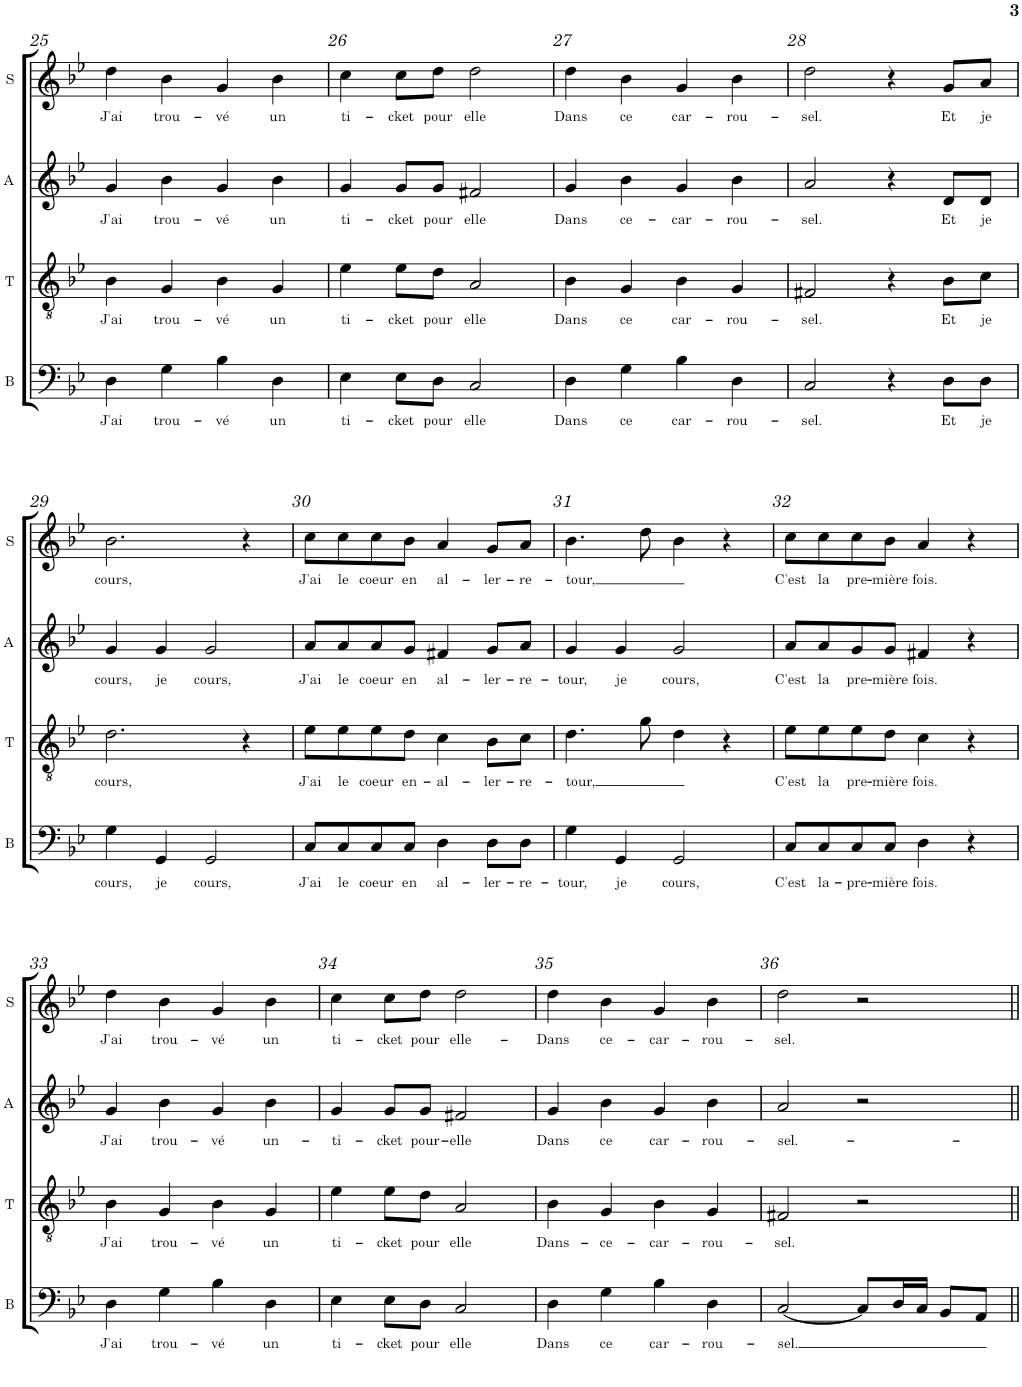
**kern	**text	**kern	**text	**kern	**text	**kern	**text
*part4	*part4	*part3	*part3	*part2	*part2	*part1	*part1
*staff4	*staff4	*staff3	*staff3	*staff2	*staff2	*staff1	*staff1
*I"Basse	*	*I"Ténor	*	*I"Alto	*	*I"Soprano	*
*I'B	*	*I'T	*	*I'A	*	*I'S	*
!!LO:PB:g=z
*clefF4	*	*clefGv2	*	*clefG2	*	*clefG2	*
*	*	*Trd1c2	*	*Trd4c7	*	*	*
*k[b-e-]	*	*k[b-e-]	*	*k[b-e-]	*	*k[b-e-]	*
*g:	*	*g:	*	*g:	*	*g:	*
*M4/4	*	*M4/4	*	*M4/4	*	*M4/4	*
*met(c)	*	*met(c)	*	*met(c)	*	*met(c)	*
=25	=25	=25	=25	=25	=25	=25	=25
!	!LO:LY:b	!	!LO:LY:b	!	!LO:LY:b	!	!LO:LY:b
4D\	J'ai	4B-\	J'ai	4g/	J'ai	4dd\	J'ai
!	!LO:LY:b	!	!LO:LY:b	!	!LO:LY:b	!	!LO:LY:b
4G\	trou-	4G/	trou-	4b-\	trou-	4b-\	trou-
!	!LO:LY:b	!	!LO:LY:b	!	!LO:LY:b	!	!LO:LY:b
4B-\	-vé	4B-\	-vé	4g/	-vé	4g/	-vé
!	!LO:LY:b	!	!LO:LY:b	!	!LO:LY:b	!	!LO:LY:b
4D\	un	4G/	un	4b-\	un	4b-\	un
=26	=26	=26	=26	=26	=26	=26	=26
!	!LO:LY:b	!	!LO:LY:b	!	!LO:LY:b	!	!LO:LY:b
4E-\	ti-	4e-\	ti-	4g/	ti-	4cc\	ti-
!	!LO:LY:b	!	!LO:LY:b	!	!LO:LY:b	!	!LO:LY:b
8E-\L	-cket	8e-\L	-cket	8g/L	-cket	8cc\L	-cket
!	!LO:LY:b	!	!LO:LY:b	!	!LO:LY:b	!	!LO:LY:b
8D\J	pour	8d\J	pour	8g/J	pour	8dd\J	pour
!	!LO:LY:b	!	!LO:LY:b	!	!LO:LY:b	!	!LO:LY:b
2C/	elle	2A/	elle	2f#X/	elle	2dd\	elle
=27	=27	=27	=27	=27	=27	=27	=27
!	!LO:LY:b	!	!LO:LY:b	!	!LO:LY:b	!	!LO:LY:b
4D\	Dans	4B-\	Dans	4g/	Dans	4dd\	Dans
!	!LO:LY:b	!	!LO:LY:b	!	!LO:LY:b	!	!LO:LY:b
4G\	ce	4G/	ce	4b-\	ce-	4b-\	ce
!	!LO:LY:b	!	!LO:LY:b	!	!LO:LY:b	!	!LO:LY:b
4B-\	car-	4B-\	car-	4g/	-car-	4g/	car-
!	!LO:LY:b	!	!LO:LY:b	!	!LO:LY:b	!	!LO:LY:b
4D\	-rou-	4G/	-rou-	4b-\	-rou-	4b-\	-rou-
=28	=28	=28	=28	=28	=28	=28	=28
!	!LO:LY:b	!	!LO:LY:b	!	!LO:LY:b	!	!LO:LY:b
2C/	-sel.	2F#X/	-sel.	2a/	-sel.	2dd\	-sel.
4r	.	4r	.	4r	.	4r	.
!	!LO:LY:b	!	!LO:LY:b	!	!LO:LY:b	!	!LO:LY:b
8D\L	Et	8B-\L	Et	8d/L	Et	8g/L	Et
!	!LO:LY:b	!	!LO:LY:b	!	!LO:LY:b	!	!LO:LY:b
8D\J	je	8c\J	je	8d/J	je	8a/J	je
!!LO:LB:g=z
=29	=29	=29	=29	=29	=29	=29	=29
!	!LO:LY:b	!	!LO:LY:b	!	!LO:LY:b	!	!LO:LY:b
4G\	cours,	2.d\	cours,	4g/	cours,	2.b-\	cours,
!	!LO:LY:b	!	!	!	!LO:LY:b	!	!
4GG/	je	.	.	4g/	je	.	.
!	!LO:LY:b	!	!	!	!LO:LY:b	!	!
2GG/	cours,	.	.	2g/	cours,	.	.
.	.	4r	.	.	.	4r	.
=30	=30	=30	=30	=30	=30	=30	=30
!	!LO:LY:b	!	!LO:LY:b	!	!LO:LY:b	!	!LO:LY:b
8C/L	J'ai	8e-\L	J'ai	8a/L	J'ai	8cc\L	J'ai
!	!LO:LY:b	!	!LO:LY:b	!	!LO:LY:b	!	!LO:LY:b
8C/	le	8e-\	le	8a/	le	8cc\	le
!	!LO:LY:b	!	!LO:LY:b	!	!LO:LY:b	!	!LO:LY:b
8C/	coeur	8e-\	coeur	8a/	coeur	8cc\	coeur
!	!LO:LY:b	!	!LO:LY:b	!	!LO:LY:b	!	!LO:LY:b
8C/J	en	8d\J	en-	8g/J	en	8b-\J	en
!	!LO:LY:b	!	!LO:LY:b	!	!LO:LY:b	!	!LO:LY:b
4D\	al-	4c\	-al-	4f#X/	al-	4a/	al-
!	!LO:LY:b	!	!LO:LY:b	!	!LO:LY:b	!	!LO:LY:b
8D\L	-ler-	8B-\L	-ler-	8g/L	-ler-	8g/L	-ler-
!	!LO:LY:b	!	!LO:LY:b	!	!LO:LY:b	!	!LO:LY:b
8D\J	-re-	8c\J	-re-	8a/J	-re-	8a/J	-re-
=31	=31	=31	=31	=31	=31	=31	=31
!	!LO:LY:b	!	!LO:LY:b	!	!LO:LY:b	!	!LO:LY:b
4G\	-tour,	4.d\	-tour,-	4g/	-tour,	4.b-\	-tour,
!	!LO:LY:b	!	!	!	!LO:LY:b	!	!
4GG/	je	.	.	4g/	je	.	.
.	.	8g\	.	.	.	8dd\	.
!	!LO:LY:b	!	!	!	!LO:LY:b	!	!
2GG/	cours,	4d\	.	2g/	cours,	4b-\	.
.	.	4r	.	.	.	4r	.
=32	=32	=32	=32	=32	=32	=32	=32
!	!LO:LY:b	!	!LO:LY:b	!	!LO:LY:b	!	!LO:LY:b
8C/L	C'est	8e-\L	-C'est	8a/L	C'est	8cc\L	C'est
!	!LO:LY:b	!	!LO:LY:b	!	!LO:LY:b	!	!LO:LY:b
8C/	la-	8e-\	la	8a/	la	8cc\	la
!	!LO:LY:b	!	!LO:LY:b	!	!LO:LY:b	!	!LO:LY:b
8C/	-pre-	8e-\	pre-	8g/	pre-	8cc\	pre-
!	!LO:LY:b	!	!LO:LY:b	!	!LO:LY:b	!	!LO:LY:b
8C/J	-mière	8d\J	-mière	8g/J	-mière	8b-\J	-mière
!	!LO:LY:b	!	!LO:LY:b	!	!LO:LY:b	!	!LO:LY:b
4D\	fois.	4c\	fois.	4f#X/	fois.	4a/	fois.
4r	.	4r	.	4r	.	4r	.
!!LO:LB:g=z
=33	=33	=33	=33	=33	=33	=33	=33
!	!LO:LY:b	!	!LO:LY:b	!	!LO:LY:b	!	!LO:LY:b
4D\	J'ai	4B-\	J'ai	4g/	J'ai	4dd\	J'ai
!	!LO:LY:b	!	!LO:LY:b	!	!LO:LY:b	!	!LO:LY:b
4G\	trou-	4G/	trou-	4b-\	trou-	4b-\	trou-
!	!LO:LY:b	!	!LO:LY:b	!	!LO:LY:b	!	!LO:LY:b
4B-\	-vé	4B-\	-vé	4g/	-vé	4g/	-vé
!	!LO:LY:b	!	!LO:LY:b	!	!LO:LY:b	!	!LO:LY:b
4D\	un	4G/	un	4b-\	un-	4b-\	un
=34	=34	=34	=34	=34	=34	=34	=34
!	!LO:LY:b	!	!LO:LY:b	!	!LO:LY:b	!	!LO:LY:b
4E-\	ti-	4e-\	ti-	4g/	-ti-	4cc\	ti-
!	!LO:LY:b	!	!LO:LY:b	!	!LO:LY:b	!	!LO:LY:b
8E-\L	-cket	8e-\L	-cket	8g/L	-cket	8cc\L	-cket
!	!LO:LY:b	!	!LO:LY:b	!	!LO:LY:b	!	!LO:LY:b
8D\J	pour	8d\J	pour	8g/J	pour-	8dd\J	pour
!	!LO:LY:b	!	!LO:LY:b	!	!LO:LY:b	!	!LO:LY:b
2C/	elle	2A/	elle	2f#X/	-elle	2dd\	elle-
=35	=35	=35	=35	=35	=35	=35	=35
!	!LO:LY:b	!	!LO:LY:b	!	!LO:LY:b	!	!LO:LY:b
4D\	Dans	4B-\	Dans-	4g/	Dans	4dd\	-Dans
!	!LO:LY:b	!	!LO:LY:b	!	!LO:LY:b	!	!LO:LY:b
4G\	ce	4G/	-ce-	4b-\	ce	4b-\	ce-
!	!LO:LY:b	!	!LO:LY:b	!	!LO:LY:b	!	!LO:LY:b
4B-\	car-	4B-\	-car-	4g/	car-	4g/	-car-
!	!LO:LY:b	!	!LO:LY:b	!	!LO:LY:b	!	!LO:LY:b
4D\	-rou-	4G/	-rou-	4b-\	-rou-	4b-\	-rou-
=36	=36	=36	=36	=36	=36	=36	=36
!	!LO:LY:b	!	!LO:LY:b	!	!LO:LY:b	!	!LO:LY:b
[2C/	-sel.	2F#X/	-sel.	2a/	-sel.-	2dd\	-sel.
8C/L]	.	2r	.	2r	.	2r	.
16D/L	.	.	.	.	.	.	.
16C/JJ	.	.	.	.	.	.	.
8BB-/L	.	.	.	.	.	.	.
8AA/J	.	.	.	.	.	.	.
=||	=||	=||	=||	=||	=||	=||	=||
*-	*-	*-	*-	*-	*-	*-	*-
